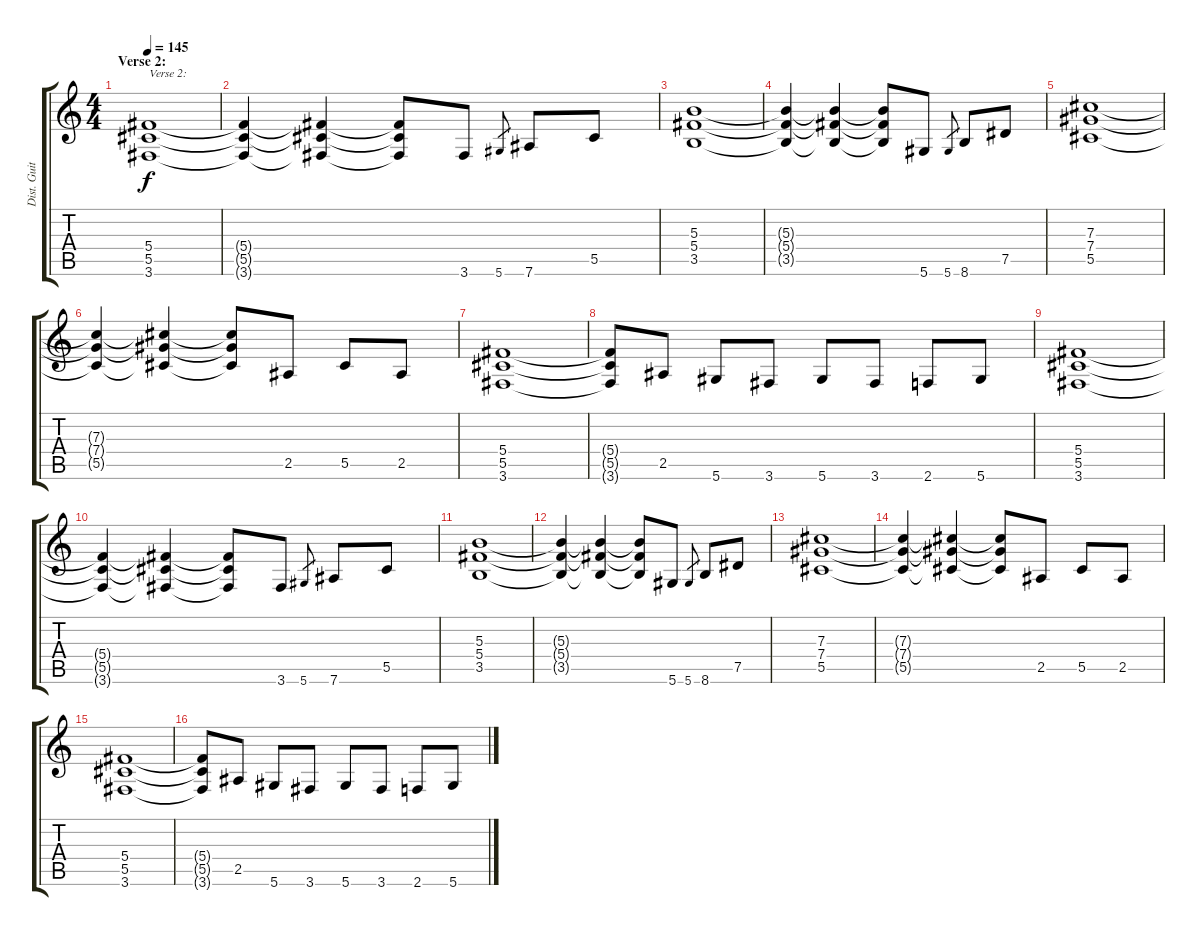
\track ("Dist. Guitar 2" "Dist. Guit") {instrument distortionguitar}
\staff {score tabs}
\tuning (Eb4 Bb3 Gb3 Db3 Ab2 Eb2) {hide}
\ts (4 4)
\section ("" "Verse 2:")
\tempo 145
\clef g2
\ks c
(5.4 5.5 3.6).1{txt "Verse 2:" dy f} |
(5.4{t} 5.5{t} 3.6{t}).4 (5.4{t} 5.5{t} 3.6{t}).4 (5.4{t} 5.5{t} 3.6{t}).8 3.6.8 5.6.8{gr} 7.6.8 5.5.8 |
(5.3 5.4 3.5).1 |
(5.3{t} 5.4{t} 3.5{t}).4 (5.3{t} 5.4{t} 3.5{t}).4 (5.3{t} 5.4{t} 3.5{t}).8 5.6.8 5.6.8{gr} 8.6.8 7.5.8 |
(7.3 7.4 5.5).1 |
(7.3{t} 7.4{t} 5.5{t}).4 (7.3{t} 7.4{t} 5.5{t}).4 (7.3{t} 7.4{t} 5.5{t}).8 2.5.8 5.5.8 2.5.8 |
(5.4 5.5 3.6).1 |
(5.4{t} 5.5{t} 3.6{t}).8 2.5.8 5.6.8 3.6.8 5.6.8 3.6.8 2.6.8 5.6.8 |
(5.4 5.5 3.6).1 |
(5.4{t} 5.5{t} 3.6{t}).4 (5.4{t} 5.5{t} 3.6{t}).4 (5.4{t} 5.5{t} 3.6{t}).8 3.6.8 5.6.8{gr} 7.6.8 5.5.8 |
(5.3 5.4 3.5).1 |
(5.3{t} 5.4{t} 3.5{t}).4 (5.3{t} 5.4{t} 3.5{t}).4 (5.3{t} 5.4{t} 3.5{t}).8 5.6.8 5.6.8{gr} 8.6.8 7.5.8 |
(7.3 7.4 5.5).1 |
(7.3{t} 7.4{t} 5.5{t}).4 (7.3{t} 7.4{t} 5.5{t}).4 (7.3{t} 7.4{t} 5.5{t}).8 2.5.8 5.5.8 2.5.8 |
(5.4 5.5 3.6).1 |
(5.4{t} 5.5{t} 3.6{t}).8 2.5.8 5.6.8 3.6.8 5.6.8 3.6.8 2.6.8 5.6.8
